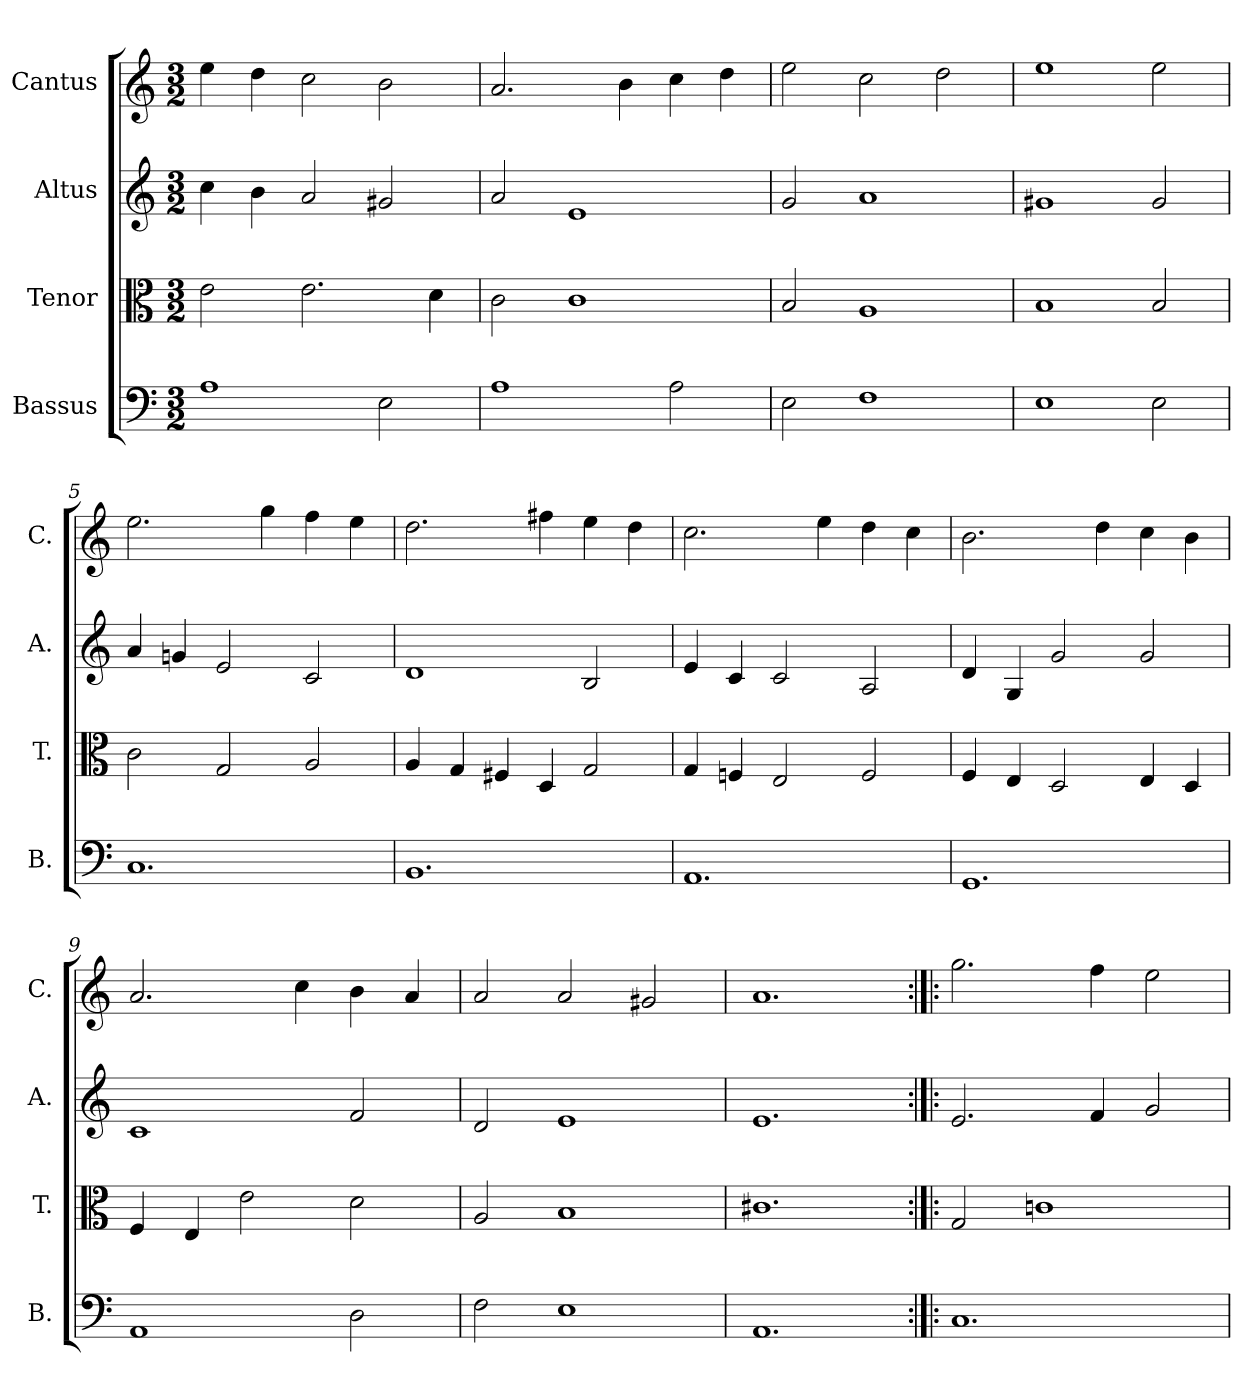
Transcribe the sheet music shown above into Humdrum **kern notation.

**kern	**kern	**kern	**kern
*part4	*part3	*part2	*part1
*staff4	*staff3	*staff2	*staff1
*I"Bassus	*I"Tenor	*I"Altus	*I"Cantus
*I'B.	*I'T.	*I'A.	*I'C.
*clefF4	*clefC3	*clefG2	*clefG2
*k[]	*k[]	*k[]	*k[]
*M3/2	*M3/2	*M3/2	*M3/2
=1	=1	=1	=1
1A	2e\	4cc\	4ee\
.	.	4b\	4dd\
.	2.e\	2a/	2cc\
2E\	.	2g#X/	2b\
.	4d\	.	.
=2	=2	=2	=2
1A	2c\	2a/	2.a/
.	1c	1e	.
.	.	.	4b\
2A\	.	.	4cc\
.	.	.	4dd\
=3	=3	=3	=3
2E\	2B/	2g/	2ee\
1F	1A	1a	2cc\
.	.	.	2dd\
=4	=4	=4	=4
1E	1B	1g#X	1ee
2E\	2B/	2g#/	2ee\
=5	=5	=5	=5
1.C	2c\	4a/	2.ee\
.	.	4gn/	.
.	2G/	2e/	.
.	.	.	4gg\
.	2A/	2c/	4ff\
.	.	.	4ee\
=6	=6	=6	=6
1.BB	4A/	1d	2.dd\
.	4G/	.	.
.	4F#X/	.	.
.	4D/	.	4ff#X\
.	2G/	2B/	4ee\
.	.	.	4dd\
=7	=7	=7	=7
1.AA	4G/	4e/	2.cc\
.	4Fn/	4c/	.
.	2E/	2c/	.
.	.	.	4ee\
.	2F/	2A/	4dd\
.	.	.	4cc\
=8	=8	=8	=8
1.GG	4F/	4d/	2.b\
.	4E/	4G/	.
.	2D/	2g/	.
.	.	.	4dd\
.	4E/	2g/	4cc\
.	4D/	.	4b\
=9	=9	=9	=9
1AA	4F/	1c	2.a/
.	4E/	.	.
.	2e\	.	.
.	.	.	4cc\
2D\	2d\	2f/	4b\
.	.	.	4a/
=10	=10	=10	=10
2F\	2A/	2d/	2a/
1E	1B	1e	2a/
.	.	.	2g#X/
=11	=11	=11	=11
1.AA	1.c#X	1.e	1.a
=12:|!|:	=12:|!|:	=12:|!|:	=12:|!|:
1.C	2G/	2.e/	2.gg\
.	1cn	.	.
.	.	4f/	4ff\
.	.	2g/	2ee\
=	=	=	=
*-	*-	*-	*-
